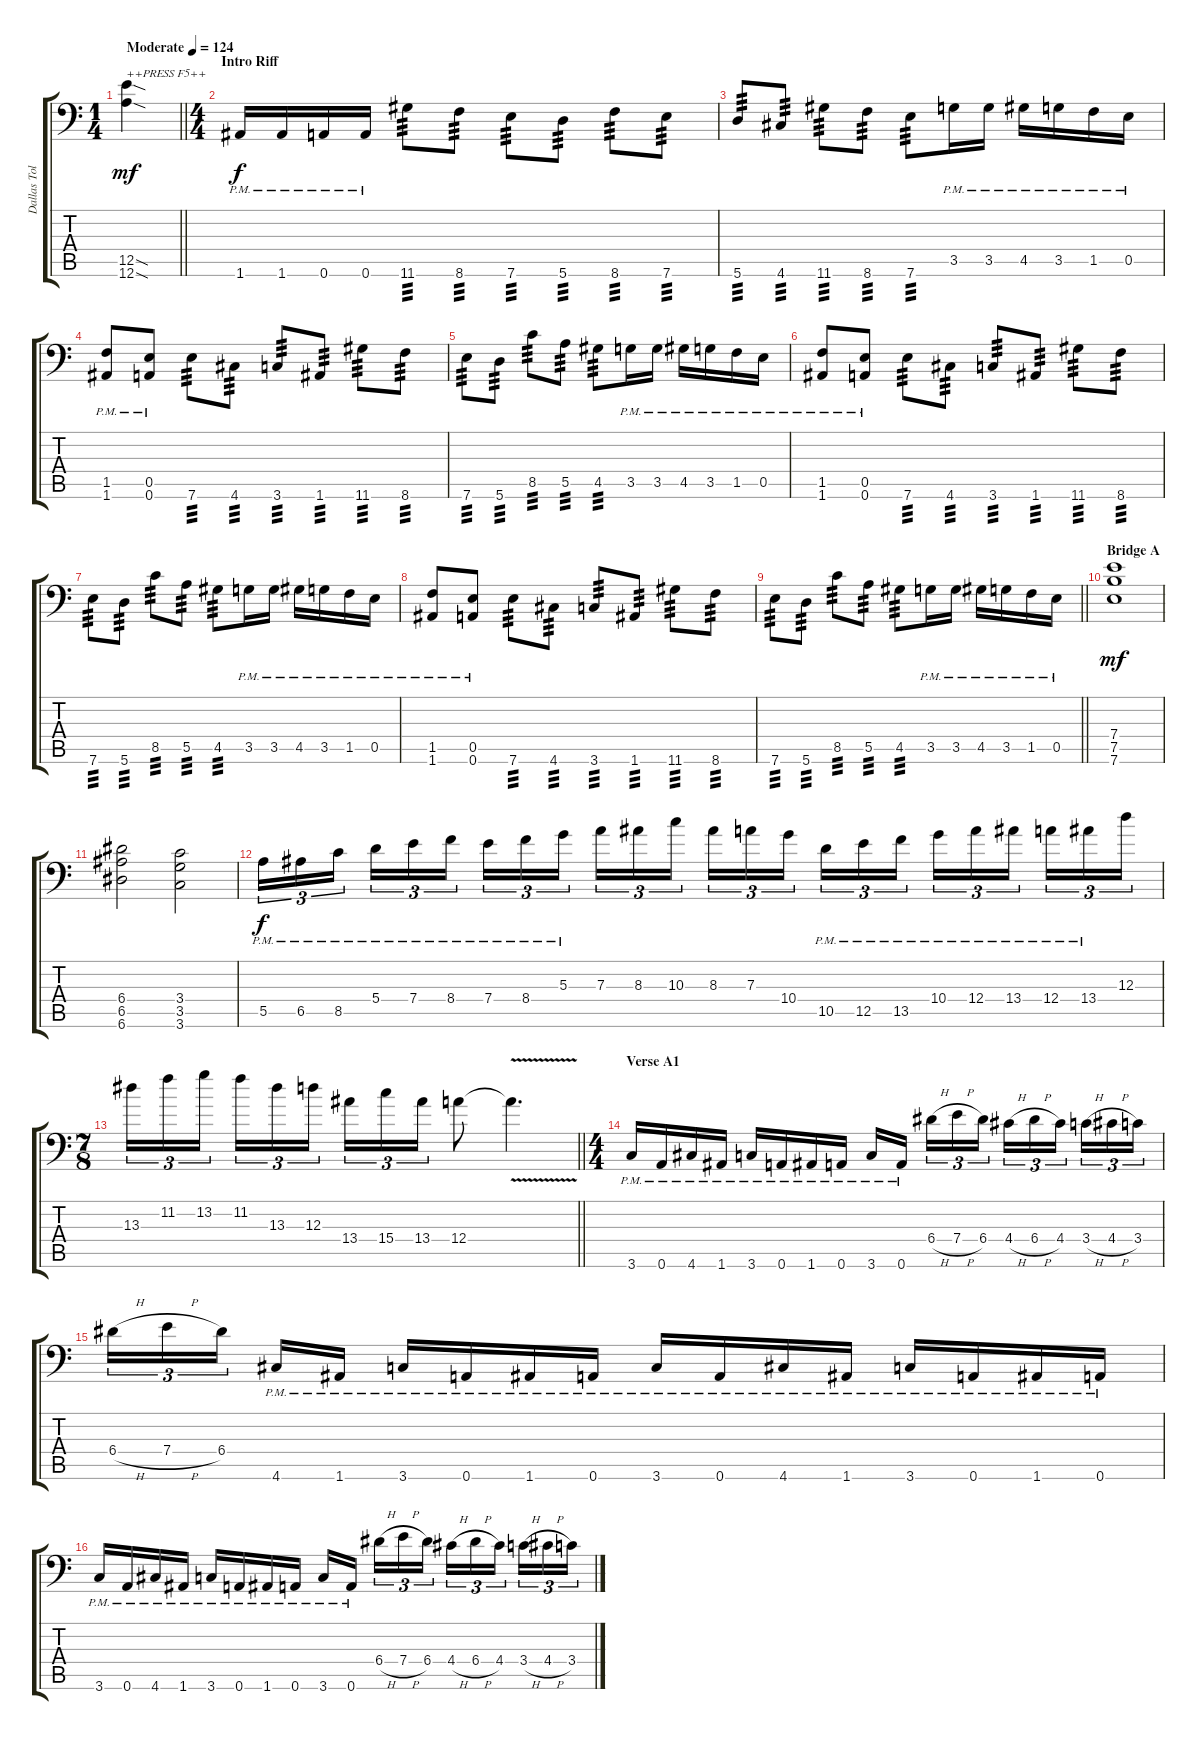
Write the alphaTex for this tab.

\track ("Dallas Toler-Wade" "Dallas Tol") {instrument distortionguitar}
\staff {score tabs}
\tuning (B3 Gb3 D3 A2 E2 A1) {hide}
\ts (1 4)
\tempo (124 "Moderate")
\clef f4
\barLineRight lightlight
\ks c
(12.5{sod} 12.6{sod}).4{txt "++PRESS F5++" dy mf instrument distortionguitar} |
\ts (4 4)
\section ("" "Intro Riff")
1.6{pm}.16{dy f} 1.6{pm}.16 0.6{pm}.16 0.6{pm}.16 11.6.8{tp 3} 8.6.8{tp 3} 7.6.8{tp 3} 5.6.8{tp 3} 8.6.8{tp 3} 7.6.8{tp 3} |
5.6.8{tp 3} 4.6.8{tp 3} 11.6.8{tp 3} 8.6.8{tp 3} 7.6.8{tp 3} 3.5{pm}.16 3.5{pm}.16 4.5{pm}.16 3.5{pm}.16 1.5{pm}.16 0.5{pm}.16 |
(1.5{pm} 1.6{pm}).8 (0.5{pm} 0.6{pm}).8 7.6.8{tp 3} 4.6.8{tp 3} 3.6.8{tp 3} 1.6.8{tp 3} 11.6.8{tp 3} 8.6.8{tp 3} |
7.6.8{tp 3} 5.6.8{tp 3} 8.5.8{tp 3} 5.5.8{tp 3} 4.5.8{tp 3} 3.5{pm}.16 3.5{pm}.16 4.5{pm}.16 3.5{pm}.16 1.5{pm}.16 0.5{pm}.16 |
(1.5{pm} 1.6{pm}).8 (0.5{pm} 0.6{pm}).8 7.6.8{tp 3} 4.6.8{tp 3} 3.6.8{tp 3} 1.6.8{tp 3} 11.6.8{tp 3} 8.6.8{tp 3} |
7.6.8{tp 3} 5.6.8{tp 3} 8.5.8{tp 3} 5.5.8{tp 3} 4.5.8{tp 3} 3.5{pm}.16 3.5{pm}.16 4.5{pm}.16 3.5{pm}.16 1.5{pm}.16 0.5{pm}.16 |
(1.5{pm} 1.6{pm}).8 (0.5{pm} 0.6{pm}).8 7.6.8{tp 3} 4.6.8{tp 3} 3.6.8{tp 3} 1.6.8{tp 3} 11.6.8{tp 3} 8.6.8{tp 3} |
\barLineRight lightlight
7.6.8{tp 3} 5.6.8{tp 3} 8.5.8{tp 3} 5.5.8{tp 3} 4.5.8{tp 3} 3.5{pm}.16 3.5{pm}.16 4.5{pm}.16 3.5{pm}.16 1.5{pm}.16 0.5{pm}.16 |
\section ("" "Bridge A")
(7.4 7.5 7.6).1{dy mf} |
(6.4 6.5 6.6).2 (3.4 3.5 3.6).2 |
5.5{pm}.16{tu (3 2) dy f} 6.5{pm}.16{tu (3 2)} 8.5{pm}.16{tu (3 2) beam splitsecondary} 5.4{pm}.16{tu (3 2)} 7.4{pm}.16{tu (3 2)} 8.4{pm}.16{tu (3 2)} 7.4{pm}.16{tu (3 2)} 8.4{pm}.16{tu (3 2)} 5.3{pm}.16{tu (3 2) beam splitsecondary} 7.3.16{tu (3 2)} 8.3.16{tu (3 2)} 10.3.16{tu (3 2)} 8.3.16{tu (3 2)} 7.3.16{tu (3 2)} 10.4.16{tu (3 2) beam splitsecondary} 10.5{pm}.16{tu (3 2)} 12.5{pm}.16{tu (3 2)} 13.5{pm}.16{tu (3 2)} 10.4{pm}.16{tu (3 2)} 12.4{pm}.16{tu (3 2)} 13.4{pm}.16{tu (3 2) beam splitsecondary} 12.4{pm}.16{tu (3 2)} 13.4{pm}.16{tu (3 2)} 12.3.16{tu (3 2)} |
\ts (7 8)
\barLineRight lightlight
13.3.16{tu (3 2)} 11.2.16{tu (3 2)} 13.2.16{tu (3 2)} 11.2.16{tu (3 2)} 13.3.16{tu (3 2)} 12.3.16{tu (3 2)} 13.4.16{tu (3 2)} 15.4.16{tu (3 2)} 13.4.16{tu (3 2)} 12.4.8 12.4{v t}.4{d} |
\ts (4 4)
\section ("" "Verse A1")
3.6{pm}.16 0.6{pm}.16 4.6{pm}.16 1.6{pm}.16 3.6{pm}.16 0.6{pm}.16 1.6{pm}.16 0.6{pm}.16 3.6{pm}.16 0.6{pm}.16{beam splitsecondary} 6.4{h}.16{tu (3 2)} 7.4{h}.16{tu (3 2)} 6.4.16{tu (3 2)} 4.4{h}.16{tu (3 2)} 6.4{h}.16{tu (3 2)} 4.4.16{tu (3 2) beam splitsecondary} 3.4{h}.16{tu (3 2)} 4.4{h}.16{tu (3 2)} 3.4.16{tu (3 2)} |
6.4{h}.16{tu (3 2)} 7.4{h}.16{tu (3 2)} 6.4.16{tu (3 2) beam splitsecondary} 4.6{pm}.16 1.6{pm}.16 3.6{pm}.16 0.6{pm}.16 1.6{pm}.16 0.6{pm}.16 3.6{pm}.16 0.6{pm}.16 4.6{pm}.16 1.6{pm}.16 3.6{pm}.16 0.6{pm}.16 1.6{pm}.16 0.6{pm}.16 |
3.6{pm}.16 0.6{pm}.16 4.6{pm}.16 1.6{pm}.16 3.6{pm}.16 0.6{pm}.16 1.6{pm}.16 0.6{pm}.16 3.6{pm}.16 0.6{pm}.16{beam splitsecondary} 6.4{h}.16{tu (3 2)} 7.4{h}.16{tu (3 2)} 6.4.16{tu (3 2)} 4.4{h}.16{tu (3 2)} 6.4{h}.16{tu (3 2)} 4.4.16{tu (3 2) beam splitsecondary} 3.4{h}.16{tu (3 2)} 4.4{h}.16{tu (3 2)} 3.4.16{tu (3 2)}
